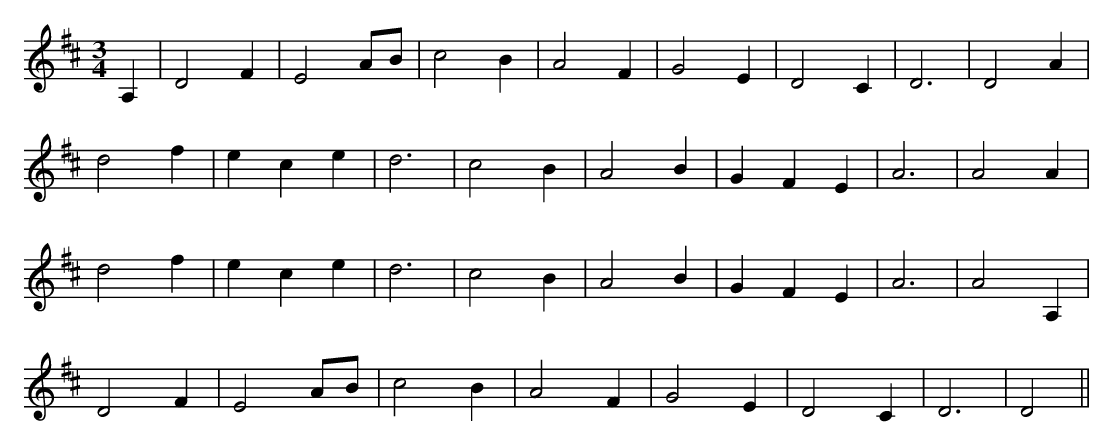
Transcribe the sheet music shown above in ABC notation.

X:1
M:3/4
K:D
A,2|D4F2|E4AB|c4B2|A4F2|G4E2|D4C2|D6|D4A2|
d4f2|e2c2e2|d6|c4B2|A4B2|G2F2E2|A6|A4A2|
d4f2|e2c2e2|d6|c4B2|A4B2|G2F2E2|A6|A4A,2|
D4F2|E4AB|c4B2|A4F2|G4E2|D4C2|D6|D4||
